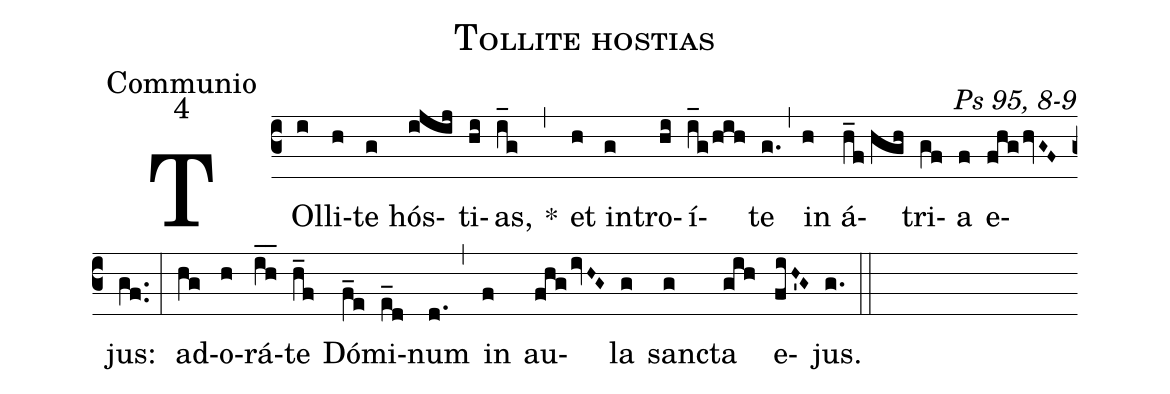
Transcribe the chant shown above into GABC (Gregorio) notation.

name: Tollite hostias;
office-part: Communio;
mode: 4;
commentary: Ps 95, 8-9;
%%
(c3) TOl(i)li(h)te(g) hós(ijij)ti(hi)as,(i_g) *(,) et(h) in(g)tro(hi)í(i_g/hih)te(g.) (,) in(h) á(h_f//hgh)tri(gf)a(f) e(fhg/hvG~F~)jus:(gf..) (:)
ad(hg)o(h)rá(i_h_)te(h_f) Dó(f_e)mi(e_d)num(d.) (,) in(f) au(fhg/ivH~G~)la(g) sanc(g)ta(gih) e(fiH~'G~)jus.(g.) (::)
